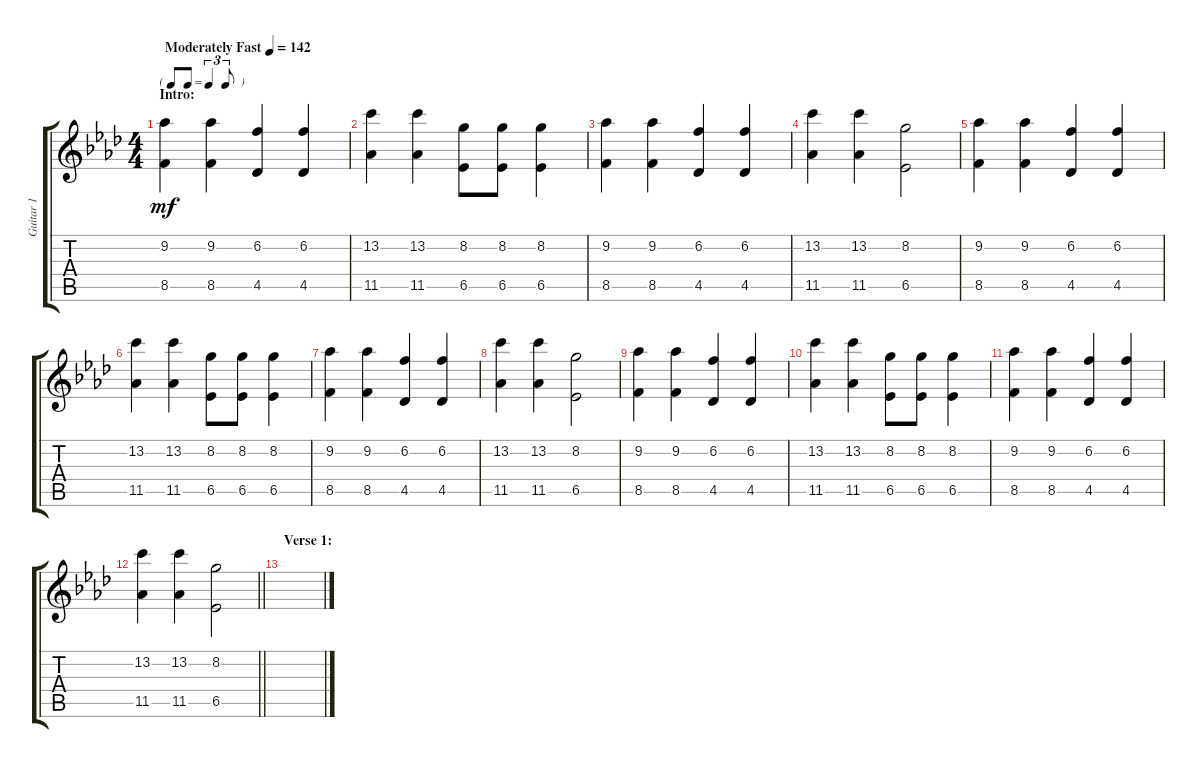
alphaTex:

\track ("Guitar 1" "Guitar 1") {instrument overdrivenguitar}
\staff {score tabs}
\tuning (E4 B3 G3 D3 A2 E2) {hide}
\ts (4 4)
\tf triplet8th
\section ("" "Intro:")
\tempo (142 "Moderately Fast")
\clef g2
\ks ab
(9.2 8.5).4{dy mf instrument overdrivenguitar} (9.2 8.5).4 (6.2 4.5).4 (6.2 4.5).4 |
(13.2 11.5).4 (13.2 11.5).4 (8.2 6.5).8 (8.2 6.5).8 (8.2 6.5).4 |
(9.2 8.5).4 (9.2 8.5).4 (6.2 4.5).4 (6.2 4.5).4 |
(13.2 11.5).4 (13.2 11.5).4 (8.2 6.5).2 |
(9.2 8.5).4 (9.2 8.5).4 (6.2 4.5).4 (6.2 4.5).4 |
(13.2 11.5).4 (13.2 11.5).4 (8.2 6.5).8 (8.2 6.5).8 (8.2 6.5).4 |
(9.2 8.5).4 (9.2 8.5).4 (6.2 4.5).4 (6.2 4.5).4 |
(13.2 11.5).4 (13.2 11.5).4 (8.2 6.5).2 |
(9.2 8.5).4 (9.2 8.5).4 (6.2 4.5).4 (6.2 4.5).4 |
(13.2 11.5).4 (13.2 11.5).4 (8.2 6.5).8 (8.2 6.5).8 (8.2 6.5).4 |
(9.2 8.5).4 (9.2 8.5).4 (6.2 4.5).4 (6.2 4.5).4 |
\barLineRight lightlight
(13.2 11.5).4 (13.2 11.5).4 (8.2 6.5).2 |
\section ("" "Verse 1:")
